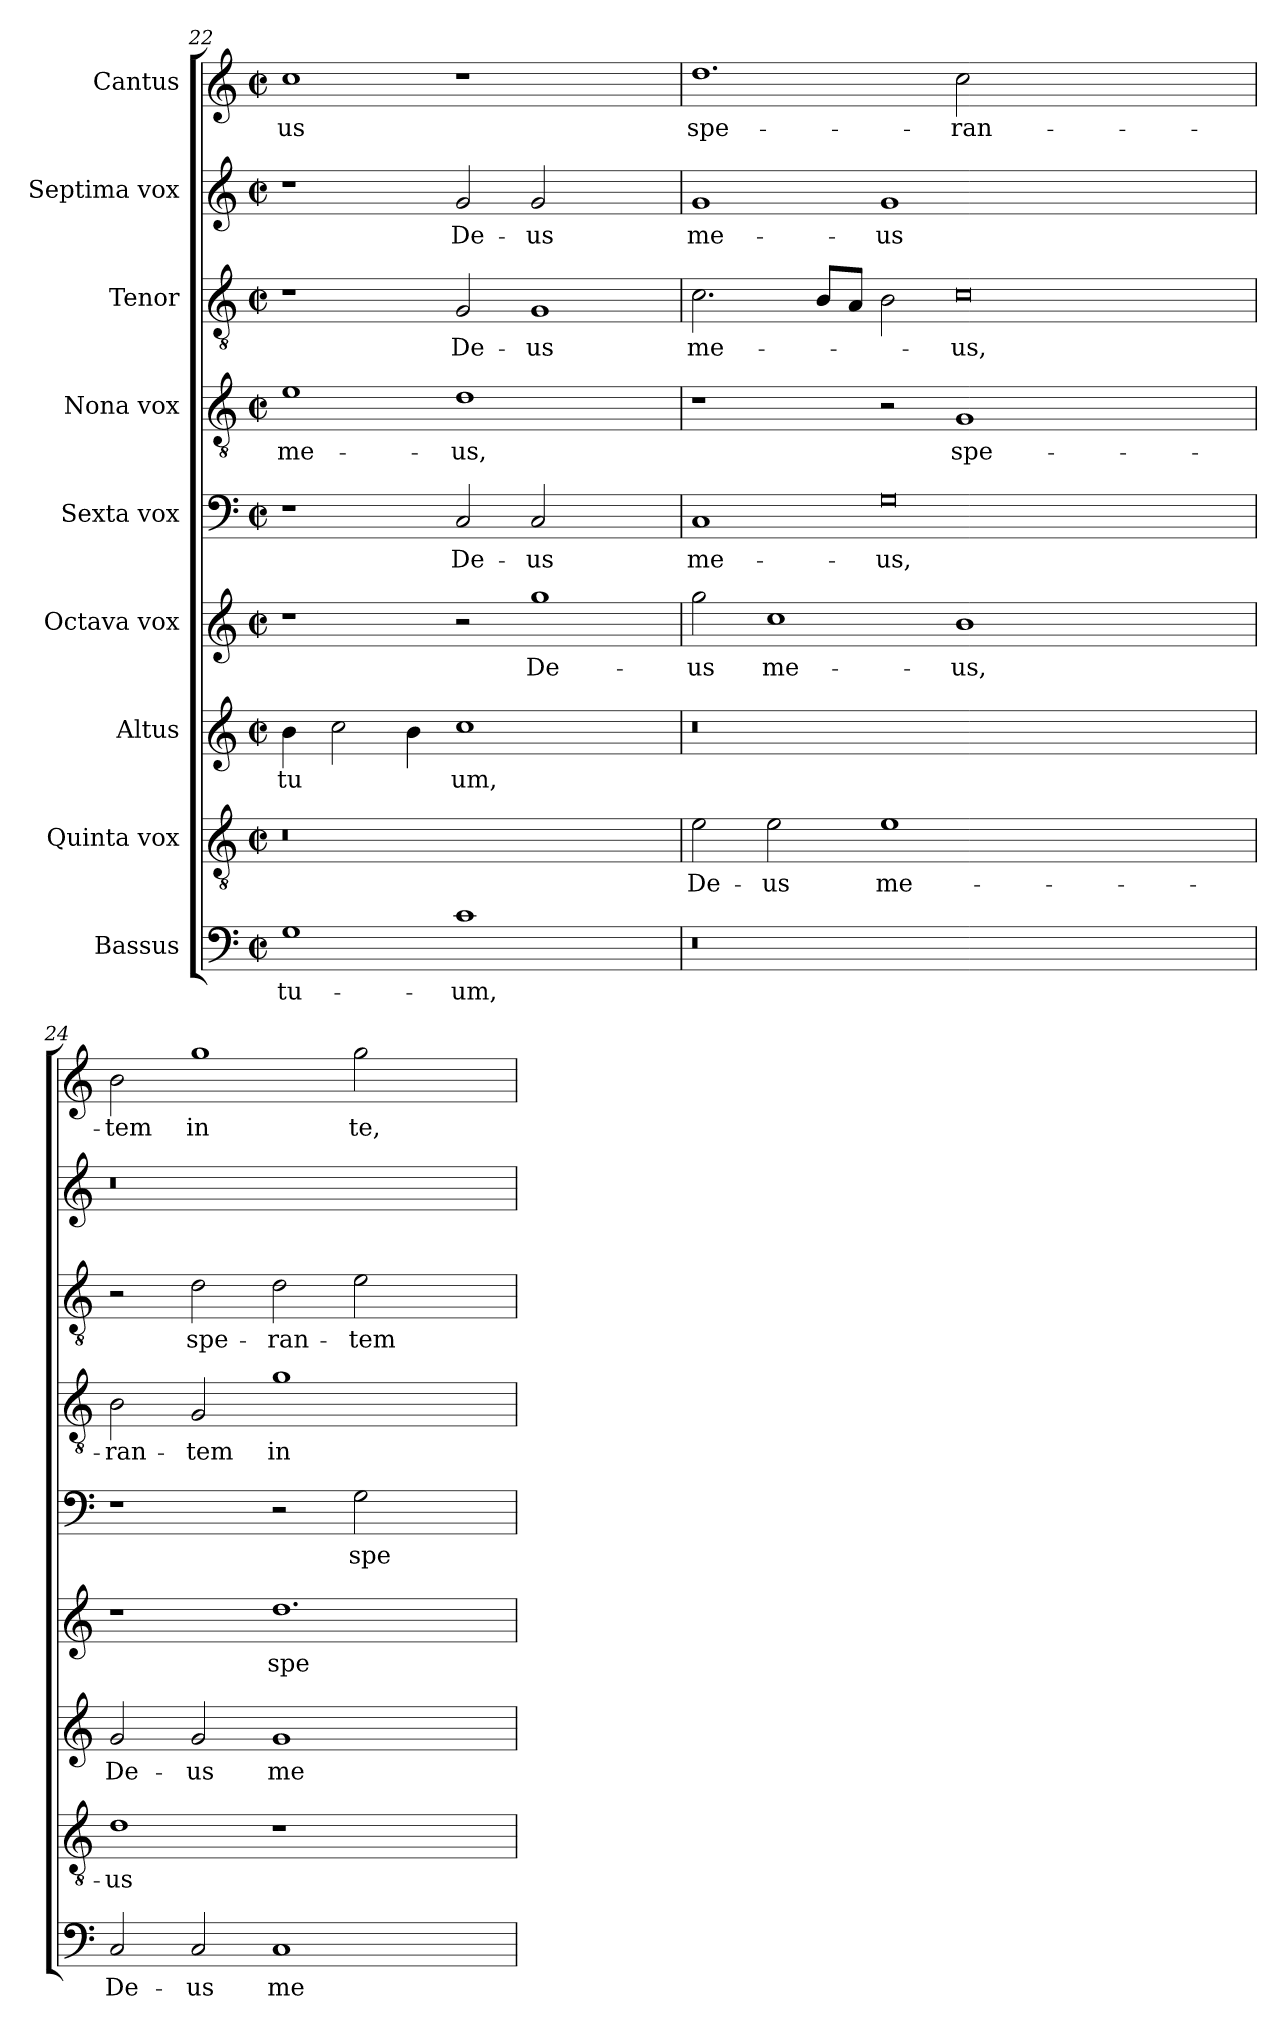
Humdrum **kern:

**kern	**text	**kern	**text	**kern	**text	**kern	**text	**kern	**text	**kern	**text	**kern	**text	**kern	**text	**kern	**text
*part9	*part9	*part8	*part8	*part7	*part7	*part6	*part6	*part5	*part5	*part4	*part4	*part3	*part3	*part2	*part2	*part1	*part1
*staff9	*staff9	*staff8	*staff8	*staff7	*staff7	*staff6	*staff6	*staff5	*staff5	*staff4	*staff4	*staff3	*staff3	*staff2	*staff2	*staff1	*staff1
*I"Bassus	*	*I"Quinta vox	*	*I"Altus	*	*I"Octava vox	*	*I"Sexta vox	*	*I"Nona vox	*	*I"Tenor	*	*I"Septima vox	*	*I"Cantus	*
!!LO:LB:g=z
*clefF4	*	*clefGv2	*	*clefG2	*	*clefG2	*	*clefF4	*	*clefGv2	*	*clefGv2	*	*clefG2	*	*clefG2	*
*k[]	*	*k[]	*	*k[]	*	*k[]	*	*k[]	*	*k[]	*	*k[]	*	*k[]	*	*k[]	*
*C:	*	*C:	*	*C:	*	*C:	*	*C:	*	*C:	*	*C:	*	*C:	*	*C:	*
*M4/2	*	*M4/2	*	*M4/2	*	*M4/2	*	*M4/2	*	*M4/2	*	*M4/2	*	*M4/2	*	*M4/2	*
*met(c|)	*	*met(c|)	*	*met(c|)	*	*met(c|)	*	*met(c|)	*	*met(c|)	*	*met(c|)	*	*met(c|)	*	*met(c|)	*
=22A	=22A	=22A	=22A	=22A	=22A	=22A	=22A	=22A	=22A	=22A	=22A	=22A	=22A	=22A	=22A	=22A	=22A
!	!LO:LY:b	!	!	!	!LO:LY:b	!	!	!	!	!	!LO:LY:b	!	!	!	!	!	!LO:LY:b
*	*	*	*	*	*	*	*	*	*	*^	*	*	*	*	*	*	*
1G	tu-	0r	.	4b	tu	1r	.	1r	.	1e	0ryy	me-	1r	.	1r	.	1cc	-us
.	.	.	.	2cc	.	.	.	.	.	.	.	.	.	.	.	.	.	.
.	.	.	.	4b	.	.	.	.	.	.	.	.	.	.	.	.	.	.
!	!LO:LY:b	!	!	!	!LO:LY:b	!	!	!	!LO:LY:b	!	!	!LO:LY:b	!	!LO:LY:b	!	!LO:LY:b	!	!
1c	-um,	.	.	1cc	um,	2r	.	2C	De-	1d	.	-us,	2G	De-	2g	De-	1r	.
!	!	!	!	!	!	!	!LO:LY:b	!	!LO:LY:b	!	!	!	!	!LO:LY:b	!	!LO:LY:b	!	!
.	.	.	.	.	.	1gg	De-	2C	-us	.	.	.	1G	-us	2g	-us	.	.
2ryy	.	2ryy	.	2ryy	.	.	.	2ryy	.	2ryy	2ryy	.	.	.	2ryy	.	2ryy	.
=23A	=23A	=23A	=23A	=23A	=23A	=23A	=23A	=23A	=23A	=23A	=23A	=23A	=23A	=23A	=23A	=23A	=23A	=23A
!	!	!	!LO:LY:b	!	!	!	!LO:LY:b	!	!LO:LY:b	!	!	!	!	!LO:LY:b	!	!LO:LY:b	!	!LO:LY:b
0r	.	2e	De-	0r	.	2gg	-us	1C	me-	1r	1ryy	.	2.c	me-	1g	me-	1.dd	spe-
!	!	!	!LO:LY:b	!	!	!	!LO:LY:b	!	!	!	!	!	!	!	!	!	!	!
.	.	2e	-us	.	.	1cc	me-	.	.	.	.	.	.	.	.	.	.	.
.	.	.	.	.	.	.	.	.	.	.	.	.	8BL	.	.	.	.	.
.	.	.	.	.	.	.	.	.	.	.	.	.	8AJ	.	.	.	.	.
!	!	!	!LO:LY:b	!	!	!	!	!	!LO:LY:b	!	!	!	!	!	!	!LO:LY:b	!	!
.	.	1e	me-	.	.	.	.	0G	-us,	2r	2ryy	.	2B	.	1g	-us	.	.
!	!	!	!	!	!	!	!LO:LY:b	!	!	!	!	!LO:LY:b	!	!LO:LY:b	!	!	!	!LO:LY:b
.	.	.	.	.	.	1b	-us,	.	.	1G	2ryy	spe-	0c	-us,	.	.	2cc	-ran-
1.ryy	.	1.ryy	.	1.ryy	.	.	.	.	.	.	1ryy	.	.	.	1.ryy	.	1.ryy	.
.	.	.	.	.	.	1ryy	.	.	.	1ryy	.	.	.	.	.	.	.	.
.	.	.	.	.	.	.	.	2ryy	.	.	2ryy	.	.	.	.	.	.	.
=24A	=24A	=24A	=24A	=24A	=24A	=24A	=24A	=24A	=24A	=24A	=24A	=24A	=24A	=24A	=24A	=24A	=24A	=24A
!	!LO:LY:b	!	!LO:LY:b	!	!LO:LY:b	!	!	!	!	!	!	!LO:LY:b	!	!	!	!	!	!LO:LY:b
2C	De-	1d	-us	2g	De-	1r	.	1r	.	2B	2ryy	-ran-	2r	.	0r	.	2b	-tem
!	!LO:LY:b	!	!	!	!LO:LY:b	!	!	!	!	!	!	!LO:LY:b	!	!LO:LY:b	!	!	!	!LO:LY:b
2C	-us	.	.	2g	-us	.	.	.	.	2G	0ryy	-tem	2d	spe-	.	.	1gg	in
!	!LO:LY:b	!	!	!	!LO:LY:b	!	!LO:LY:b	!	!	!	!	!LO:LY:b	!	!LO:LY:b	!	!	!	!
1C	me-	1r	.	1g	me-	1.dd	spe-	2r	.	1g	.	in	2d	-ran-	.	.	.	.
!	!	!	!	!	!	!	!	!	!LO:LY:b	!	!	!	!	!LO:LY:b	!	!	!	!LO:LY:b
.	.	.	.	.	.	.	.	2G	spe-	.	.	.	2e	-tem	.	.	2gg	te,
2ryy	.	2ryy	.	2ryy	.	.	.	2ryy	.	2ryy	.	.	2ryy	.	2ryy	.	2ryy	.
*	*	*	*	*	*	*	*	*	*	*v	*v	*	*	*	*	*	*	*
=	=	=	=	=	=	=	=	=	=	=	=	=	=	=	=	=	=
*-	*-	*-	*-	*-	*-	*-	*-	*-	*-	*-	*-	*-	*-	*-	*-	*-	*-
